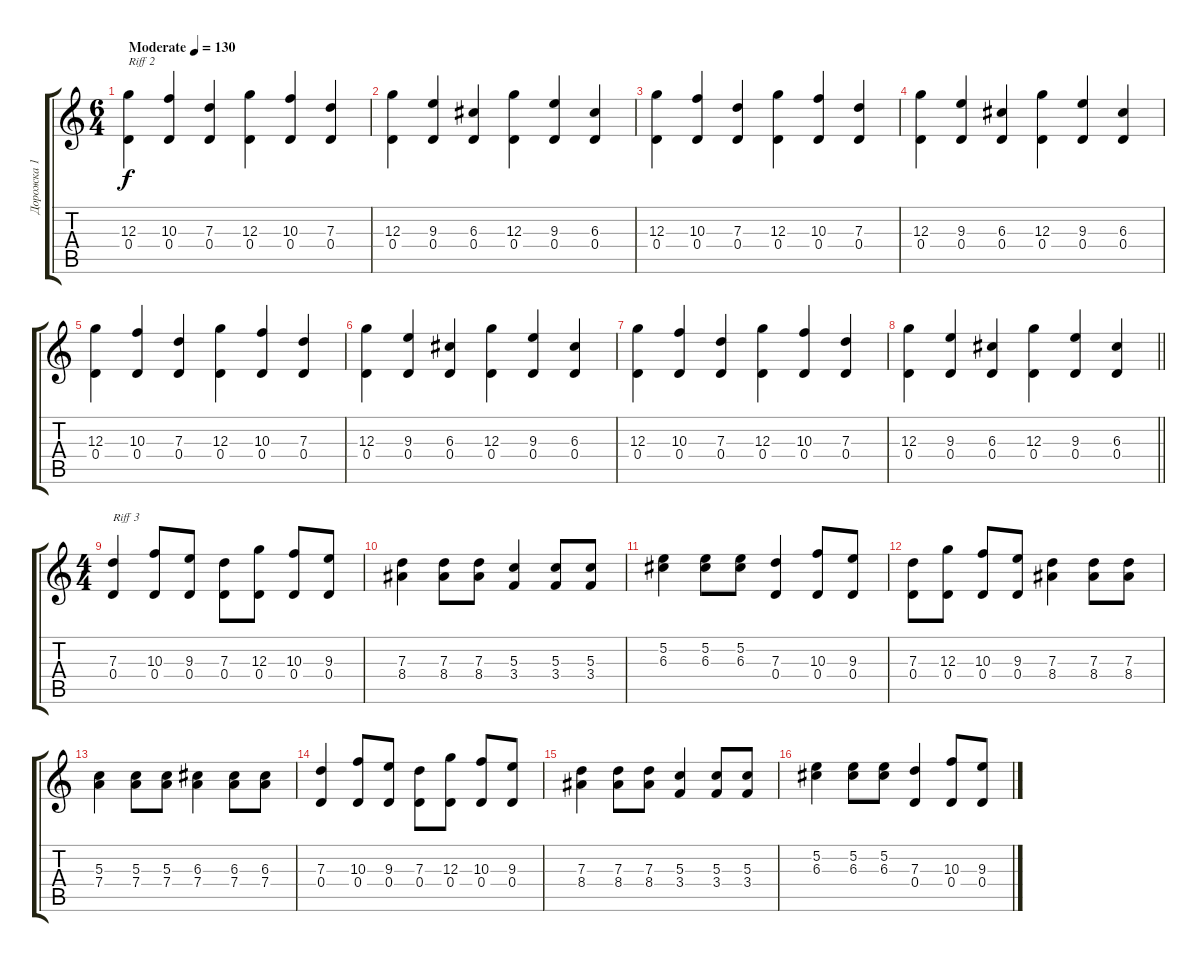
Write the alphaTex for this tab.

\track ("Дорожка 1" "Дорожка 1") {instrument distortionguitar}
\staff {score tabs}
\tuning (E4 B3 G3 D3 A2 E2) {hide}
\ts (6 4)
\tempo (130 "Moderate")
\clef g2
\ks c
(12.3 0.4).4{txt "Riff 2" dy f instrument distortionguitar} (10.3 0.4).4 (7.3 0.4).4 (12.3 0.4).4 (10.3 0.4).4 (7.3 0.4).4 |
(12.3 0.4).4 (9.3 0.4).4 (6.3 0.4).4 (12.3 0.4).4 (9.3 0.4).4 (6.3 0.4).4 |
(12.3 0.4).4 (10.3 0.4).4 (7.3 0.4).4 (12.3 0.4).4 (10.3 0.4).4 (7.3 0.4).4 |
(12.3 0.4).4 (9.3 0.4).4 (6.3 0.4).4 (12.3 0.4).4 (9.3 0.4).4 (6.3 0.4).4 |
(12.3 0.4).4 (10.3 0.4).4 (7.3 0.4).4 (12.3 0.4).4 (10.3 0.4).4 (7.3 0.4).4 |
(12.3 0.4).4 (9.3 0.4).4 (6.3 0.4).4 (12.3 0.4).4 (9.3 0.4).4 (6.3 0.4).4 |
(12.3 0.4).4 (10.3 0.4).4 (7.3 0.4).4 (12.3 0.4).4 (10.3 0.4).4 (7.3 0.4).4 |
\barLineRight lightlight
(12.3 0.4).4 (9.3 0.4).4 (6.3 0.4).4 (12.3 0.4).4 (9.3 0.4).4 (6.3 0.4).4 |
\ts (4 4)
(7.3 0.4).4{txt "Riff 3"} (10.3 0.4).8 (9.3 0.4).8 (7.3 0.4).8 (12.3 0.4).8 (10.3 0.4).8 (9.3 0.4).8 |
(7.3 8.4).4 (7.3 8.4).8 (7.3 8.4).8 (5.3 3.4).4 (5.3 3.4).8 (5.3 3.4).8 |
(5.2 6.3).4 (5.2 6.3).8 (5.2 6.3).8 (7.3 0.4).4 (10.3 0.4).8 (9.3 0.4).8 |
(7.3 0.4).8 (12.3 0.4).8 (10.3 0.4).8 (9.3 0.4).8 (7.3 8.4).4 (7.3 8.4).8 (7.3 8.4).8 |
(5.3 7.4).4 (5.3 7.4).8 (5.3 7.4).8 (6.3 7.4).4 (6.3 7.4).8 (6.3 7.4).8 |
(7.3 0.4).4 (10.3 0.4).8 (9.3 0.4).8 (7.3 0.4).8 (12.3 0.4).8 (10.3 0.4).8 (9.3 0.4).8 |
(7.3 8.4).4 (7.3 8.4).8 (7.3 8.4).8 (5.3 3.4).4 (5.3 3.4).8 (5.3 3.4).8 |
(5.2 6.3).4 (5.2 6.3).8 (5.2 6.3).8 (7.3 0.4).4 (10.3 0.4).8 (9.3 0.4).8
